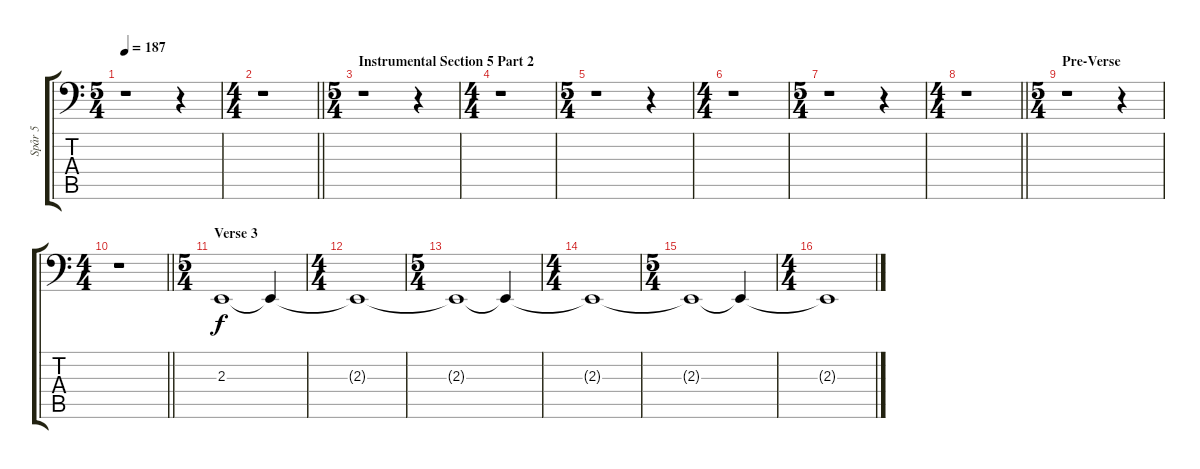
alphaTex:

\track ("Spår 5" "Spår 5") {instrument stringensemble1}
\staff {score tabs}
\tuning (C3 G2 D2 A1 E1 B0) {hide}
\ts (5 4)
\tempo 187
\clef f4
\ks c
r.1{dy f} r.4 |
\ts (4 4)
\barLineRight lightlight
r.1 |
\ts (5 4)
\section ("" "Instrumental Section 5 Part 2")
r.1 r.4 |
\ts (4 4)
r.1 |
\ts (5 4)
r.1 r.4 |
\ts (4 4)
r.1 |
\ts (5 4)
r.1 r.4 |
\ts (4 4)
\barLineRight lightlight
r.1 |
\ts (5 4)
\section ("" "Pre-Verse")
r.1 r.4 |
\ts (4 4)
\barLineRight lightlight
r.1 |
\ts (5 4)
\section ("" "Verse 3")
2.3.1{instrument stringensemble1} 2.3{t}.4 |
\ts (4 4)
2.3{t}.1 |
\ts (5 4)
2.3{t}.1 2.3{t}.4 |
\ts (4 4)
2.3{t}.1 |
\ts (5 4)
2.3{t}.1 2.3{t}.4 |
\ts (4 4)
2.3{t}.1
